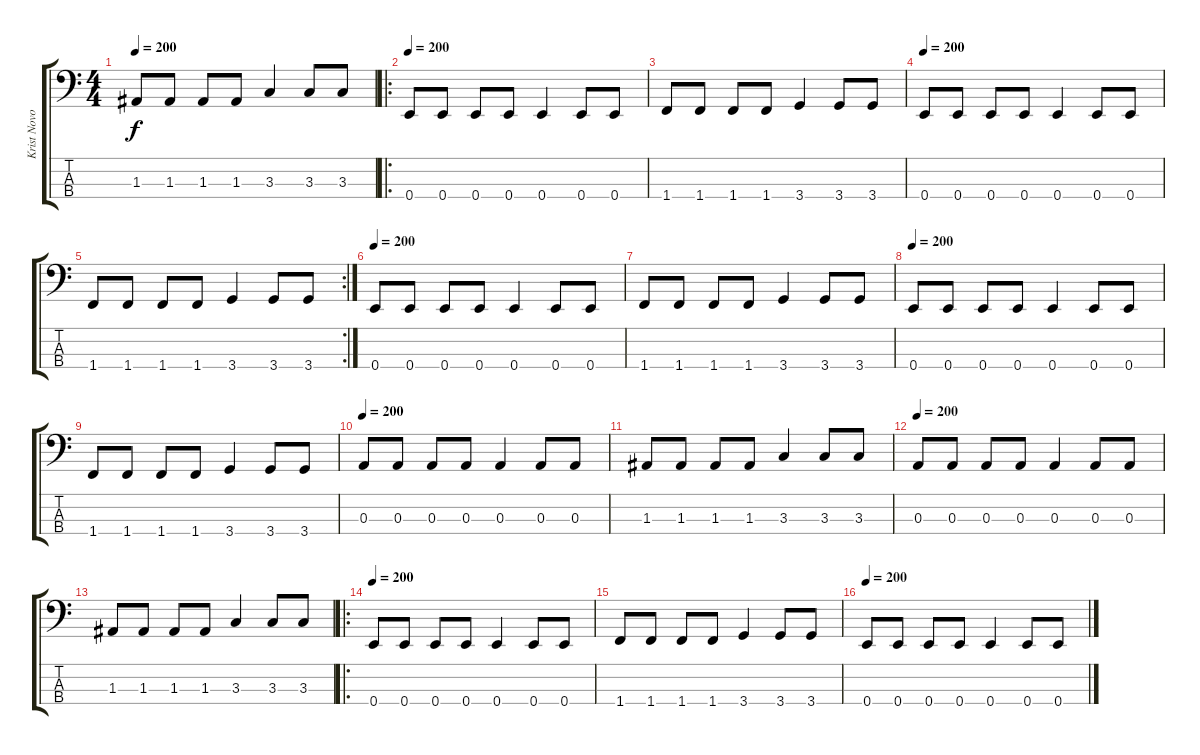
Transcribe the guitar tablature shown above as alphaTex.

\track ("Krist Novoselic" "Krist Novo") {instrument electricbasspick}
\staff {score tabs}
\tuning (G2 D2 A1 E1) {hide}
\ts (4 4)
\tempo 200
\clef f4
\ks c
1.3.8{dy f} 1.3.8 1.3.8 1.3.8 3.3.4 3.3.8 3.3.8 |
\ro
\tempo 200
0.4.8 0.4.8 0.4.8 0.4.8 0.4.4 0.4.8 0.4.8 |
1.4.8 1.4.8 1.4.8 1.4.8 3.4.4 3.4.8 3.4.8 |
\tempo 200
0.4.8 0.4.8 0.4.8 0.4.8 0.4.4 0.4.8 0.4.8 |
\rc 2
1.4.8 1.4.8 1.4.8 1.4.8 3.4.4 3.4.8 3.4.8 |
\tempo 200
0.4.8 0.4.8 0.4.8 0.4.8 0.4.4 0.4.8 0.4.8 |
1.4.8 1.4.8 1.4.8 1.4.8 3.4.4 3.4.8 3.4.8 |
\tempo 200
0.4.8 0.4.8 0.4.8 0.4.8 0.4.4 0.4.8 0.4.8 |
1.4.8 1.4.8 1.4.8 1.4.8 3.4.4 3.4.8 3.4.8 |
\tempo 200
0.3.8 0.3.8 0.3.8 0.3.8 0.3.4 0.3.8 0.3.8 |
1.3.8 1.3.8 1.3.8 1.3.8 3.3.4 3.3.8 3.3.8 |
\tempo 200
0.3.8 0.3.8 0.3.8 0.3.8 0.3.4 0.3.8 0.3.8 |
1.3.8 1.3.8 1.3.8 1.3.8 3.3.4 3.3.8 3.3.8 |
\ro
\tempo 200
0.4.8 0.4.8 0.4.8 0.4.8 0.4.4 0.4.8 0.4.8 |
1.4.8 1.4.8 1.4.8 1.4.8 3.4.4 3.4.8 3.4.8 |
\tempo 200
0.4.8 0.4.8 0.4.8 0.4.8 0.4.4 0.4.8 0.4.8
